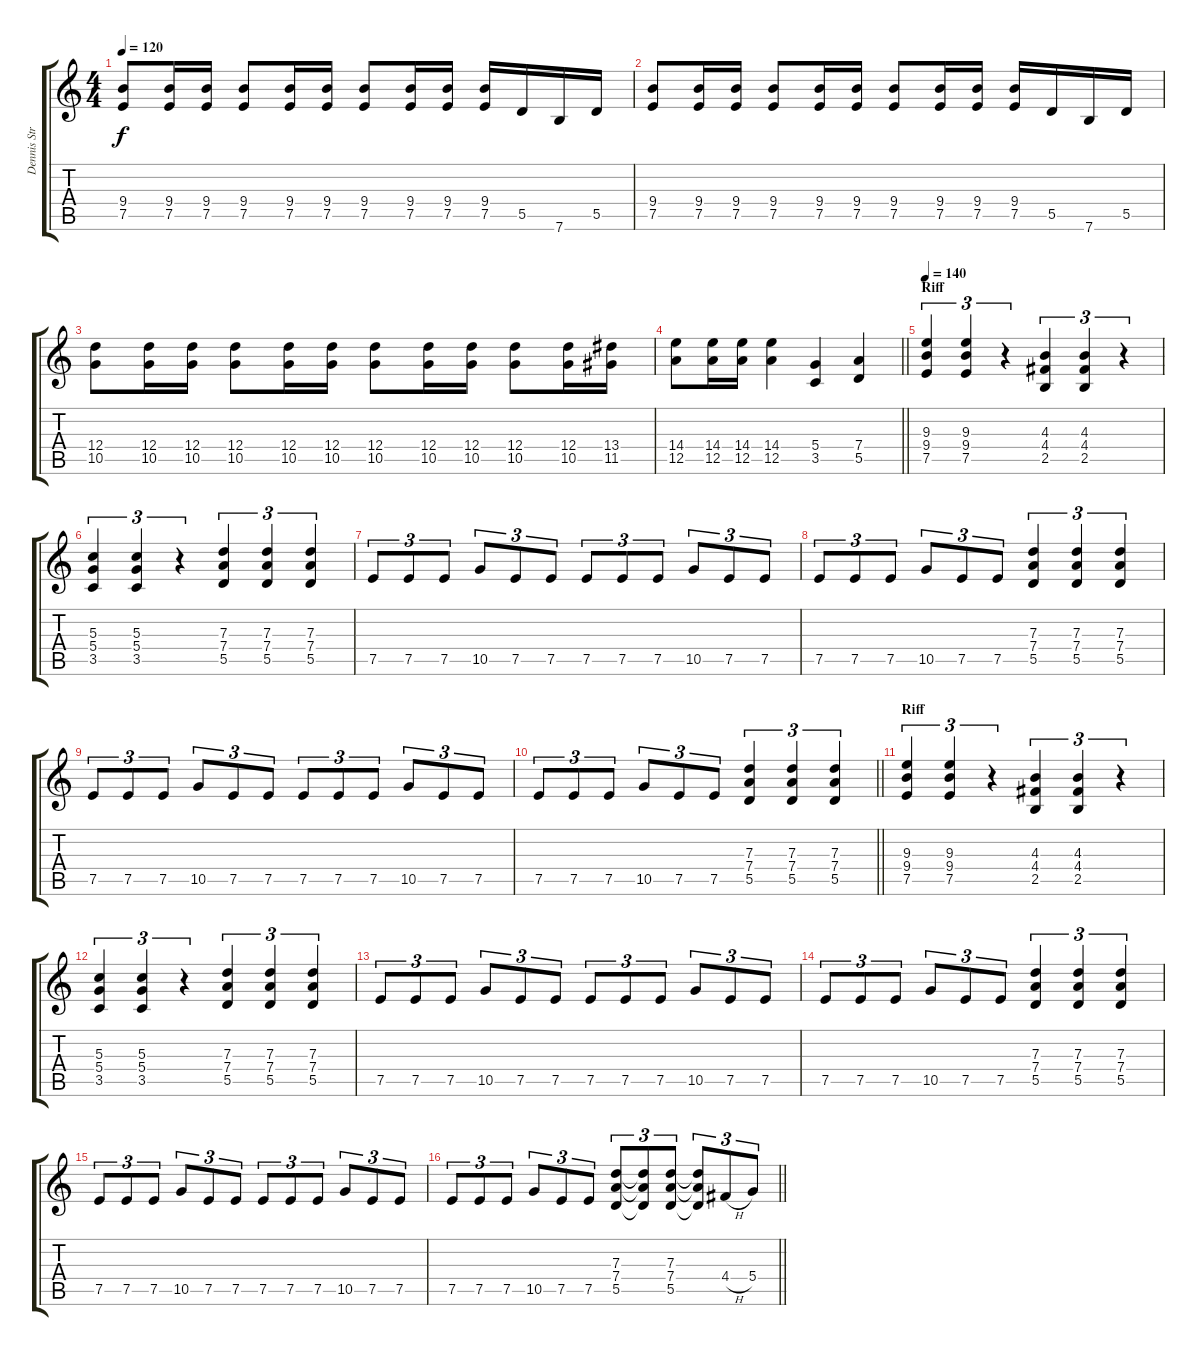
\track ("Dennis Straton" "Dennis Str") {instrument distortionguitar}
\staff {score tabs}
\tuning (E4 B3 G3 D3 A2 E2) {hide}
\ts (4 4)
\tempo 120
\clef g2
\ks c
(9.4 7.5).8{dy f} (9.4 7.5).16 (9.4 7.5).16 (9.4 7.5).8 (9.4 7.5).16 (9.4 7.5).16 (9.4 7.5).8 (9.4 7.5).16 (9.4 7.5).16 (9.4 7.5).16 5.5.16 7.6.16 5.5.16 |
(9.4 7.5).8 (9.4 7.5).16 (9.4 7.5).16 (9.4 7.5).8 (9.4 7.5).16 (9.4 7.5).16 (9.4 7.5).8 (9.4 7.5).16 (9.4 7.5).16 (9.4 7.5).16 5.5.16 7.6.16 5.5.16 |
(12.4 10.5).8 (12.4 10.5).16 (12.4 10.5).16 (12.4 10.5).8 (12.4 10.5).16 (12.4 10.5).16 (12.4 10.5).8 (12.4 10.5).16 (12.4 10.5).16 (12.4 10.5).8 (12.4 10.5).16 (13.4 11.5).16 |
\barLineRight lightlight
(14.4 12.5).8 (14.4 12.5).16 (14.4 12.5).16 (14.4 12.5).4 (5.4 3.5).4 (7.4 5.5).4 |
\section ("" "Riff")
\tempo 140
(9.3 9.4 7.5).4{tu (3 2)} (9.3 9.4 7.5).4{tu (3 2)} r.4{tu (3 2)} (4.3 4.4 2.5).4{tu (3 2)} (4.3 4.4 2.5).4{tu (3 2)} r.4{tu (3 2)} |
(5.3 5.4 3.5).4{tu (3 2)} (5.3 5.4 3.5).4{tu (3 2)} r.4{tu (3 2)} (7.3 7.4 5.5).4{tu (3 2)} (7.3 7.4 5.5).4{tu (3 2)} (7.3 7.4 5.5).4{tu (3 2)} |
7.5.8{tu (3 2)} 7.5.8{tu (3 2)} 7.5.8{tu (3 2)} 10.5.8{tu (3 2)} 7.5.8{tu (3 2)} 7.5.8{tu (3 2)} 7.5.8{tu (3 2)} 7.5.8{tu (3 2)} 7.5.8{tu (3 2)} 10.5.8{tu (3 2)} 7.5.8{tu (3 2)} 7.5.8{tu (3 2)} |
7.5.8{tu (3 2)} 7.5.8{tu (3 2)} 7.5.8{tu (3 2)} 10.5.8{tu (3 2)} 7.5.8{tu (3 2)} 7.5.8{tu (3 2)} (7.3 7.4 5.5).4{tu (3 2)} (7.3 7.4 5.5).4{tu (3 2)} (7.3 7.4 5.5).4{tu (3 2)} |
7.5.8{tu (3 2)} 7.5.8{tu (3 2)} 7.5.8{tu (3 2)} 10.5.8{tu (3 2)} 7.5.8{tu (3 2)} 7.5.8{tu (3 2)} 7.5.8{tu (3 2)} 7.5.8{tu (3 2)} 7.5.8{tu (3 2)} 10.5.8{tu (3 2)} 7.5.8{tu (3 2)} 7.5.8{tu (3 2)} |
\barLineRight lightlight
7.5.8{tu (3 2)} 7.5.8{tu (3 2)} 7.5.8{tu (3 2)} 10.5.8{tu (3 2)} 7.5.8{tu (3 2)} 7.5.8{tu (3 2)} (7.3 7.4 5.5).4{tu (3 2)} (7.3 7.4 5.5).4{tu (3 2)} (7.3 7.4 5.5).4{tu (3 2)} |
\section ("" "Riff")
(9.3 9.4 7.5).4{tu (3 2)} (9.3 9.4 7.5).4{tu (3 2)} r.4{tu (3 2)} (4.3 4.4 2.5).4{tu (3 2)} (4.3 4.4 2.5).4{tu (3 2)} r.4{tu (3 2)} |
(5.3 5.4 3.5).4{tu (3 2)} (5.3 5.4 3.5).4{tu (3 2)} r.4{tu (3 2)} (7.3 7.4 5.5).4{tu (3 2)} (7.3 7.4 5.5).4{tu (3 2)} (7.3 7.4 5.5).4{tu (3 2)} |
7.5.8{tu (3 2)} 7.5.8{tu (3 2)} 7.5.8{tu (3 2)} 10.5.8{tu (3 2)} 7.5.8{tu (3 2)} 7.5.8{tu (3 2)} 7.5.8{tu (3 2)} 7.5.8{tu (3 2)} 7.5.8{tu (3 2)} 10.5.8{tu (3 2)} 7.5.8{tu (3 2)} 7.5.8{tu (3 2)} |
7.5.8{tu (3 2)} 7.5.8{tu (3 2)} 7.5.8{tu (3 2)} 10.5.8{tu (3 2)} 7.5.8{tu (3 2)} 7.5.8{tu (3 2)} (7.3 7.4 5.5).4{tu (3 2)} (7.3 7.4 5.5).4{tu (3 2)} (7.3 7.4 5.5).4{tu (3 2)} |
7.5.8{tu (3 2)} 7.5.8{tu (3 2)} 7.5.8{tu (3 2)} 10.5.8{tu (3 2)} 7.5.8{tu (3 2)} 7.5.8{tu (3 2)} 7.5.8{tu (3 2)} 7.5.8{tu (3 2)} 7.5.8{tu (3 2)} 10.5.8{tu (3 2)} 7.5.8{tu (3 2)} 7.5.8{tu (3 2)} |
\barLineRight lightlight
7.5.8{tu (3 2)} 7.5.8{tu (3 2)} 7.5.8{tu (3 2)} 10.5.8{tu (3 2)} 7.5.8{tu (3 2)} 7.5.8{tu (3 2)} (7.3 7.4 5.5).8{tu (3 2)} (7.3{t} 7.4{t} 5.5{t}).8{tu (3 2)} (7.3 7.4 5.5).8{tu (3 2)} (7.3{t} 7.4{t} 5.5{t}).8{tu (3 2)} 4.4{h}.8{tu (3 2)} 5.4.8{tu (3 2)}
